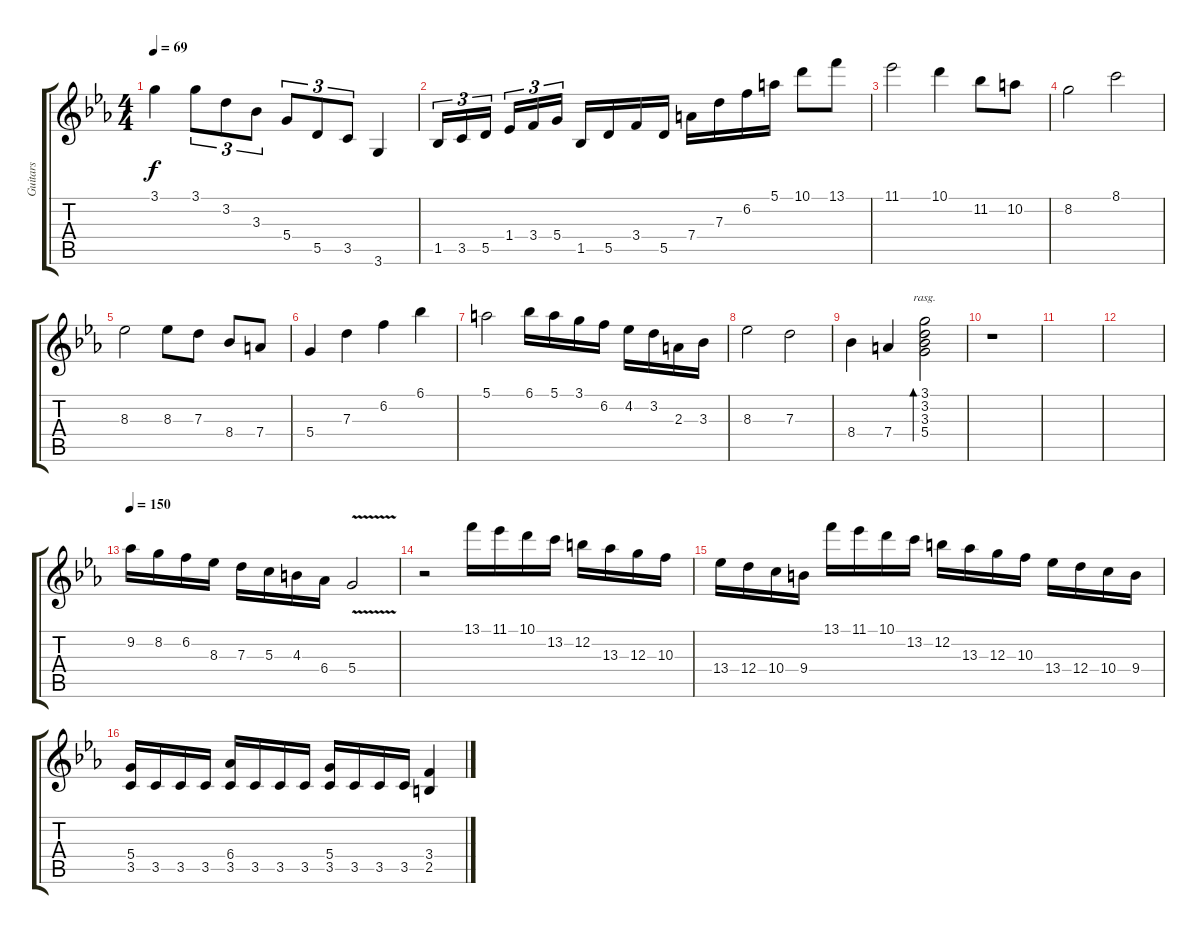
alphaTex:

\track ("Guitars" "Guitars") {instrument overdrivenguitar}
\staff {score tabs}
\tuning (E4 B3 G3 D3 A2 E2) {hide}
\ts (4 4)
\tempo 69
\clef g2
\ks cminor
3.1.4{dy f} 3.1.8{tu (3 2)} 3.2.8{tu (3 2)} 3.3.8{tu (3 2)} 5.4.8{tu (3 2)} 5.5.8{tu (3 2)} 3.5.8{tu (3 2)} 3.6.4 |
1.5.16{tu (3 2)} 3.5.16{tu (3 2)} 5.5.16{tu (3 2)} 1.4.16{tu (3 2)} 3.4.16{tu (3 2)} 5.4.16{tu (3 2)} 1.5.16 5.5.16 3.4.16 5.5.16 7.4.16 7.3.16 6.2.16 5.1.16 10.1.8 13.1.8 |
11.1.2 10.1.4 11.2.8 10.2.8 |
8.2.2 8.1.2 |
8.3.2 8.3.8 7.3.8 8.4.8 7.4.8 |
5.4.4 7.3.4 6.2.4 6.1.4 |
5.1.2 6.1.16 5.1.16 3.1.16 6.2.16 4.2.16 3.2.16 2.3.16 3.3.16 |
8.3.2 7.3.2 |
8.4.4 7.4.4 (3.1 3.2 3.3 5.4).2{bd 480 rasg ii} |
r.1 |
|
|
\tempo 150
9.2.16{volume 10 balance 12 instrument overdrivenguitar} 8.2.16 6.2.16 8.3.16 7.3.16 5.3.16 4.3.16 6.4.16 5.4{v}.2 |
r.2 13.1.16 11.1.16 10.1.16 13.2.16 12.2.16 13.3.16 12.3.16 10.3.16 |
13.4.16 12.4.16 10.4.16 9.4.16 13.1.16 11.1.16 10.1.16 13.2.16 12.2.16 13.3.16 12.3.16 10.3.16 13.4.16 12.4.16 10.4.16 9.4.16 |
(5.4 3.5).16 3.5.16 3.5.16 3.5.16 (6.4 3.5).16 3.5.16 3.5.16 3.5.16 (5.4 3.5).16 3.5.16 3.5.16 3.5.16 (3.4 2.5).4
